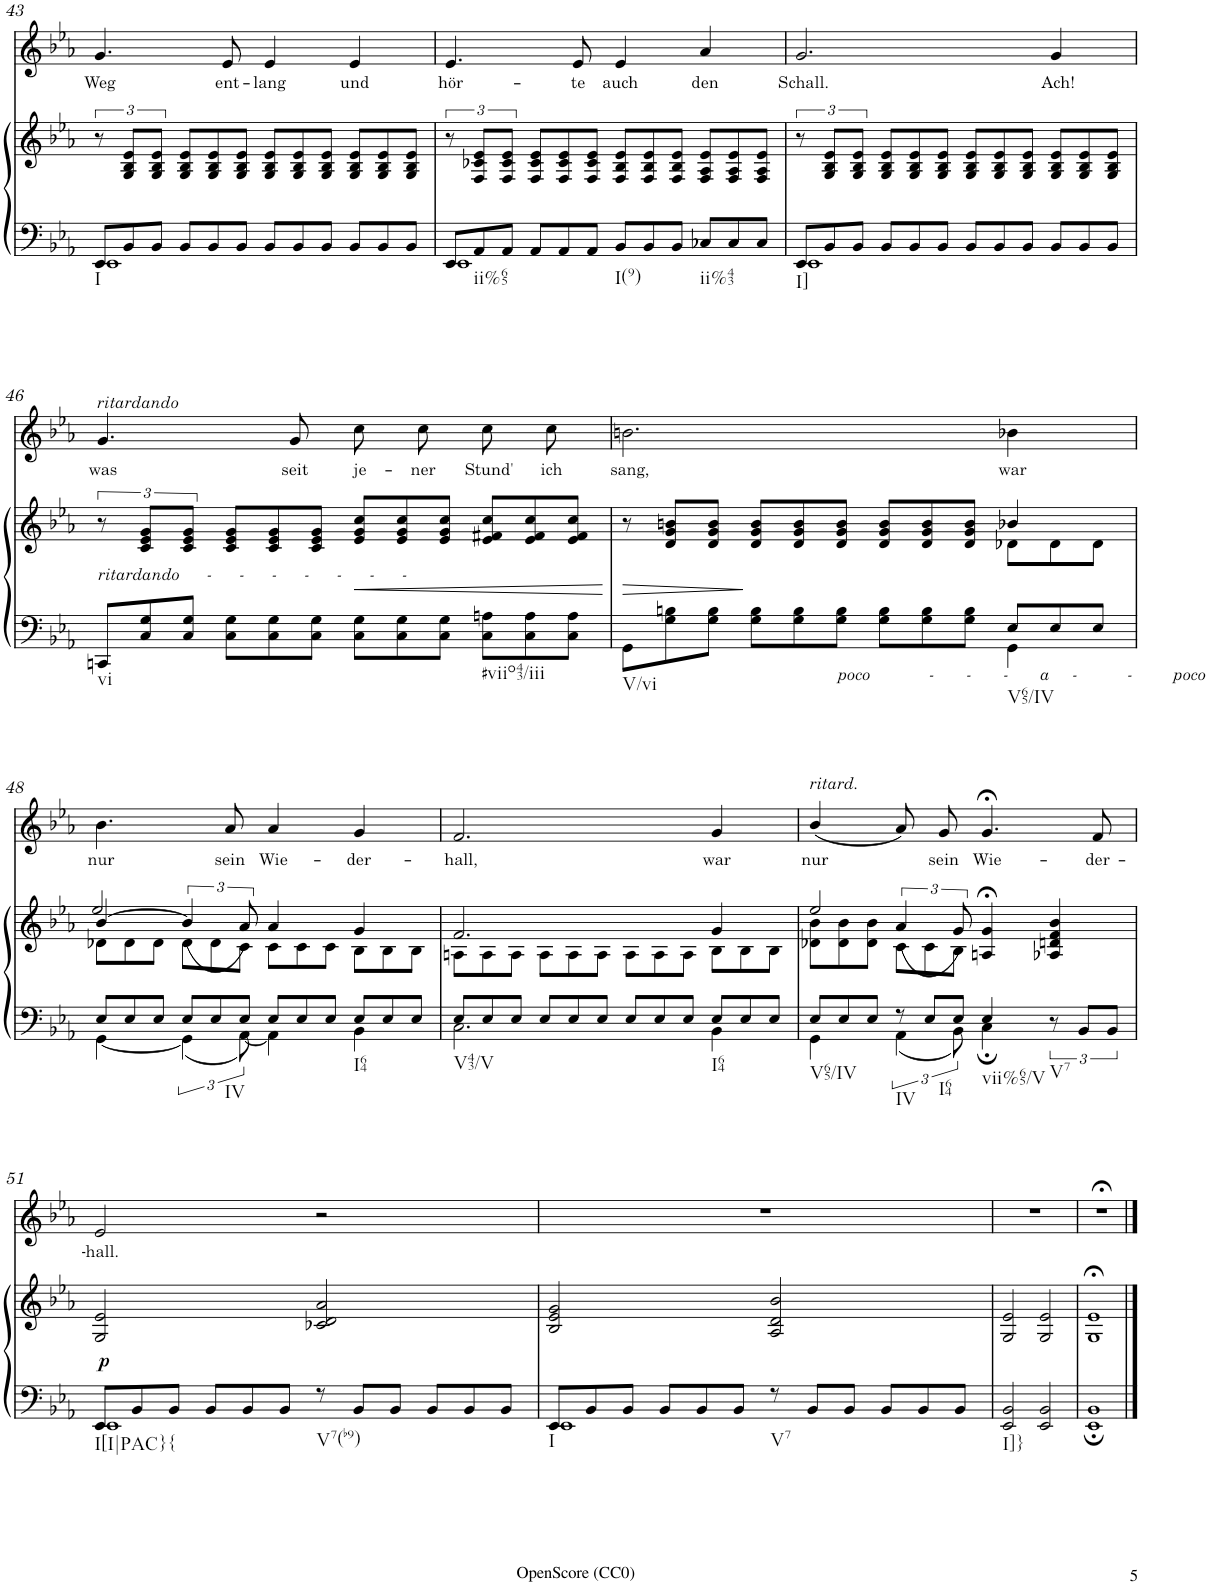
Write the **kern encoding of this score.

**kern	**kern	**dynam	**kern	**text
*part2	*part2	*part2	*part1	*part1
*staff3	*staff2	*staff2/3	*staff1	*staff1
*I"Piano	*	*	*I"Voice	*
*I'Pno	*	*	*	*
!!LO:PB:g=z
*clefF4	*clefG2	*	*clefG2	*
*k[b-e-a-]	*k[b-e-a-]	*	*k[b-e-a-]	*
*M4/4	*M4/4	*	*M4/4	*
*met(c)	*met(c)	*	*met(c)	*
*Xbrackettup	*	*	*	*
=43	=43	=43	=43	=43
*^	*	*	*	*
!LO:TX:b:t=I	!	!	!	!	!
!	!	!	!	!	!LO:LY:b
12EE-/L	1EE-	12r	.	4.g/	Weg
12BB-/	.	12G/ 12B-/ 12e-/L	.	.	.
12BB-/J	.	12G/ 12B-/ 12e-/J	.	.	.
*	*	*Xbrackettup	*	*	*
12BB-/L	.	12G/ 12B-/ 12e-/L	.	.	.
12BB-/	.	12G/ 12B-/ 12e-/	.	.	.
!	!	!	!	!	!LO:LY:b
.	.	.	.	8e-/	ent-
12BB-/J	.	12G/ 12B-/ 12e-/J	.	.	.
!	!	!	!	!	!LO:LY:b
12BB-/L	.	12G/ 12B-/ 12e-/L	.	4e-/	-lang
12BB-/	.	12G/ 12B-/ 12e-/	.	.	.
12BB-/J	.	12G/ 12B-/ 12e-/J	.	.	.
!	!	!	!	!	!LO:LY:b
12BB-/L	.	12G/ 12B-/ 12e-/L	.	4e-/	und
12BB-/	.	12G/ 12B-/ 12e-/	.	.	.
12BB-/J	.	12G/ 12B-/ 12e-/J	.	.	.
=44	=44	=44	=44	=44	=44
*	*	*brackettup	*	*	*
!	!	!	!	!	!LO:LY:b
12EE-/L	1EE-	12r	.	4.e-/	hör-
!LO:TX:b:t=ii%65	!	!	!	!	!
12AA-/	.	12F/ 12c-X/ 12e-/L	.	.	.
12AA-/J	.	12F/ 12c-/ 12e-/J	.	.	.
*	*	*Xbrackettup	*	*	*
12AA-/L	.	12F/ 12c-/ 12e-/L	.	.	.
12AA-/	.	12F/ 12c-/ 12e-/	.	.	.
!	!	!	!	!	!LO:LY:b
.	.	.	.	8e-/	-te
12AA-/J	.	12F/ 12c-/ 12e-/J	.	.	.
!LO:TX:b:t=I(9)	!	!	!	!	!
!	!	!	!	!	!LO:LY:b
12BB-/L	.	12F/ 12B-/ 12e-/L	.	4e-/	auch
12BB-/	.	12F/ 12B-/ 12e-/	.	.	.
12BB-/J	.	12F/ 12B-/ 12e-/J	.	.	.
!LO:TX:b:t=ii%43	!	!	!	!	!
!	!	!	!	!	!LO:LY:b
12C-X/L	.	12F/ 12A-/ 12e-/L	.	4a-/	den
12C-/	.	12F/ 12A-/ 12e-/	.	.	.
12C-/J	.	12F/ 12A-/ 12e-/J	.	.	.
=45	=45	=45	=45	=45	=45
*	*	*brackettup	*	*	*
!LO:TX:b:t=I]	!	!	!	!	!
!	!	!	!	!	!LO:LY:b
12EE-/L	1EE-	12r	.	2.g/	Schall.
12BB-/	.	12G/ 12B-/ 12e-/L	.	.	.
12BB-/J	.	12G/ 12B-/ 12e-/J	.	.	.
*	*	*Xbrackettup	*	*	*
12BB-/L	.	12G/ 12B-/ 12e-/L	.	.	.
12BB-/	.	12G/ 12B-/ 12e-/	.	.	.
12BB-/J	.	12G/ 12B-/ 12e-/J	.	.	.
12BB-/L	.	12G/ 12B-/ 12e-/L	.	.	.
12BB-/	.	12G/ 12B-/ 12e-/	.	.	.
12BB-/J	.	12G/ 12B-/ 12e-/J	.	.	.
!	!	!	!	!	!LO:LY:b
12BB-/L	.	12G/ 12B-/ 12e-/L	.	4g/	Ach!
12BB-/	.	12G/ 12B-/ 12e-/	.	.	.
12BB-/J	.	12G/ 12B-/ 12e-/J	.	.	.
*v	*v	*	*	*	*
!!LO:LB:g=z
=46	=46	=46	=46	=46
*	*brackettup	*	*	*
!	!	!	!LO:TX:a:i:t=ritardando	!
!	!LO:TX:b:i:t=ritardando      -      -      -      -      -      -      -	!	!	!
!LO:TX:b:t=vi	!	!	!	!
!	!	!	!	!LO:LY:b
12CCn/L	12r	.	4.g/	was
12C/ 12G/	12c/ 12e-/ 12g/L	.	.	.
12C/ 12G/J	12c/ 12e-/ 12g/J	.	.	.
*	*Xbrackettup	*	*	*
12C\ 12G\L	12c/ 12e-/ 12g/L	.	.	.
12C\ 12G\	12c/ 12e-/ 12g/	.	.	.
!	!	!	!	!LO:LY:b
.	.	.	8g/	seit
12C\ 12G\J	12c/ 12e-/ 12g/J	.	.	.
!	!	!LO:HP:b	!	!LO:LY:b
12C\ 12G\L	12e-/ 12g/ 12cc/L	<	8cc\L	je-
12C\ 12G\	12e-/ 12g/ 12cc/	.	.	.
!	!	!	!	!LO:LY:b
.	.	.	8cc\J	-ner
12C\ 12G\J	12e-/ 12g/ 12cc/J	.	.	.
!LO:TX:b:t=#viio43/iii	!	!	!	!
!	!	!	!	!LO:LY:b
12C\ 12An\L	12e-/ 12f#X/ 12cc/L	.	8cc\L	Stund'
12C\ 12A\	12e-/ 12f#/ 12cc/	.	.	.
!	!	!	!	!LO:LY:b
.	.	.	8cc\J	ich
12C\ 12A\J	12e-/ 12f#/ 12cc/J	.	.	.
.	.	[	.	.
=47	=47	=47	=47	=47
*^	*	*	*	*
*	*	*brackettup	*	*	*
!LO:TX:b:t=V/vi	!	!	!	!	!
!	!	!	!LO:HP:b	!	!LO:LY:b
*	*	*^	*	*	*
12GG\L	2.ryy	12r	2.ryy	>	2.bn\	sang,
12G\ 12Bn\	.	12d/ 12g/ 12bn/L	.	.	.	.
12G\ 12B\J	.	12d/ 12g/ 12b/J	.	.	.	.
*	*	*Xbrackettup	*	*	*	*
12G\ 12B\L	.	12d/ 12g/ 12b/L	.	]	.	.
12G\ 12B\	.	12d/ 12g/ 12b/	.	.	.	.
!LO:TX:b:i:t=poco             -       -       -       a     -           -         poco	!	!	!	!	!	!
12G\ 12B\J	.	12d/ 12g/ 12b/J	.	.	.	.
12G\ 12B\L	.	12d/ 12g/ 12b/L	.	.	.	.
12G\ 12B\	.	12d/ 12g/ 12b/	.	.	.	.
12G\ 12B\J	.	12d/ 12g/ 12b/J	.	.	.	.
!LO:TX:b:t=V65/IV	!	!	!	!	!	!
!	!	!	!	!	!	!LO:LY:b
12E-/L	4GG\	4b-X/	12d-X\L	.	4b-X\	war
12E-/	.	.	12d-\	.	.	.
12E-/J	.	.	12d-\J	.	.	.
!!LO:LB:g=z
=48	=48	=48	=48	=48	=48	=48
*	*	*	*^	*	*	*
!	!	!	!	!	!	!	!LO:LY:b
12E-/L	[4GG\	2ee-/	12d-X\L	[4b-/	.	4.b-\	nur
12E-/	.	.	12d-\	.	.	.	.
12E-/J	.	.	12d-\J	.	.	.	.
*	*brackettup	*	*	*brackettup	*	*	*
12E-/L	6GG\]	.	12d-\L	(6b-/]	.	.	.
!LO:TX:b:t=IV	!	!	!	!	!	!	!
12E-/	.	.	12d-\	.	.	.	.
!	!	!	!	!	!	!	!LO:LY:b
.	.	.	.	.	.	8a-/	sein
12E-/J	[12AA-\	.	12c\J	12a-/)	.	.	.
*Xbrackettup	*	*	*Xbrackettup	*	*	*	*
!	!	!	!	!	!	!	!LO:LY:b
12E-/L	4AA-\]	4a-/	12c\L	2ryy	.	4a-/	Wie-
12E-/	.	.	12c\	.	.	.	.
12E-/J	.	.	12c\J	.	.	.	.
!LO:TX:b:t=I64	!	!	!	!	!	!	!
!	!	!	!	!	!	!	!LO:LY:b
12E-/L	4BB-\	4g/	12B-\L	.	.	4g/	-der-
12E-/	.	.	12B-\	.	.	.	.
12E-/J	.	.	12B-\J	.	.	.	.
*	*	*	*v	*v	*	*	*
=49	=49	=49	=49	=49	=49	=49
!LO:TX:b:t=V43/V	!	!	!	!	!	!
!	!	!	!	!	!	!LO:LY:b
12E-/L	2.C\	2.f/	12An\L	.	2.f/	-hall,
12E-/	.	.	12A\	.	.	.
12E-/J	.	.	12A\J	.	.	.
12E-/L	.	.	12A\L	.	.	.
12E-/	.	.	12A\	.	.	.
12E-/J	.	.	12A\J	.	.	.
12E-/L	.	.	12A\L	.	.	.
12E-/	.	.	12A\	.	.	.
12E-/J	.	.	12A\J	.	.	.
!LO:TX:b:t=I64	!	!	!	!	!	!
!	!	!	!	!	!	!LO:LY:b
12E-/L	4BB-\	4g/	12B-\L	.	4g/	war
12E-/	.	.	12B-\	.	.	.
12E-/J	.	.	12B-\J	.	.	.
=50	=50	=50	=50	=50	=50	=50
*	*	*	*^	*	*	*
!	!	!	!	!	!	!LO:TX:a:i:t=ritard.	!
!LO:TX:b:t=V65/IV	!	!	!	!	!	!	!
!	!	!	!	!	!	!	!LO:LY:b
12E-/L	4GG\	2ee-/	12d-X\ 12b-\L	4ryy	.	(4b-/	nur
12E-/	.	.	12d-\ 12b-\	.	.	.	.
12E-/J	.	.	12d-\ 12b-\J	.	.	.	.
*brackettup	*	*	*	*brackettup	*	*	*
!LO:TX:b:t=IV	!	!	!	!	!	!	!
12r	6AA-\	.	12c\L	(6a-/	.	8a-/L)	.
!LO:TX:b:t=I64	!	!	!	!	!	!	!
12E-/L	.	.	12c\	.	.	.	.
!	!	!	!	!	!	!	!LO:LY:b
.	.	.	.	.	.	8g/J	sein
12E-/J	12BB-\	.	12B-\J	12g/)	.	.	.
!LO:TX:b:t=vii%65/V	!	!	!	!	!	!	!
!	!	!	!	!	!	!	!LO:LY:b
4E-/	4C;\	4An/;< 4g/;<	2ryy	2ryy	.	4.g;</	Wie-
!LO:TX:b:t=V7	!	!	!	!	!	!	!
12r	4ryy	4A-X/ 4dn/ 4f/ 4b-/	.	.	.	.	.
12BB-/L	.	.	.	.	.	.	.
!	!	!	!	!	!	!	!LO:LY:b
.	.	.	.	.	.	8f/	-der-
12BB-/J	.	.	.	.	.	.	.
*	*	*v	*v	*v	*	*	*
!!LO:LB:g=z
=51	=51	=51	=51	=51	=51
*Xbrackettup	*	*	*	*	*
!LO:TX:b:t=I[I|PAC}{	!	!	!	!	!
!	!	!	!LO:DY:b	!	!LO:LY:b
12EE-/L	1EE-	2G/ 2e-/	p	2e-/	-hall.
12BB-/	.	.	.	.	.
12BB-/J	.	.	.	.	.
12BB-/L	.	.	.	.	.
12BB-/	.	.	.	.	.
12BB-/J	.	.	.	.	.
*brackettup	*	*	*	*	*
!LO:TX:b:t=V7(b9)	!	!	!	!	!
12r	.	2c-X/ 2d/ 2a-/	.	2r	.
12BB-/L	.	.	.	.	.
12BB-/J	.	.	.	.	.
*Xbrackettup	*	*	*	*	*
12BB-/L	.	.	.	.	.
12BB-/	.	.	.	.	.
12BB-/J	.	.	.	.	.
=52	=52	=52	=52	=52	=52
!LO:TX:b:t=I	!	!	!	!	!
12EE-/L	1EE-	2B-/ 2e-/ 2g/	.	1r	.
12BB-/	.	.	.	.	.
12BB-/J	.	.	.	.	.
12BB-/L	.	.	.	.	.
12BB-/	.	.	.	.	.
12BB-/J	.	.	.	.	.
*brackettup	*	*	*	*	*
!LO:TX:b:t=V7	!	!	!	!	!
12r	.	2A-/ 2d/ 2b-/	.	.	.
12BB-/L	.	.	.	.	.
12BB-/J	.	.	.	.	.
*Xbrackettup	*	*	*	*	*
12BB-/L	.	.	.	.	.
12BB-/	.	.	.	.	.
12BB-/J	.	.	.	.	.
*v	*v	*	*	*	*
=53	=53	=53	=53	=53
!LO:TX:b:t=I]}	!	!	!	!
2EE-/ 2BB-/	2G/ 2e-/	.	1r	.
2EE-/ 2BB-/	2G/ 2e-/	.	.	.
=54	=54	=54	=54	=54
1EE-; 1BB-;	1G;< 1e-;<	.	1r;<	.
==	==	==	==	==
*-	*-	*-	*-	*-
